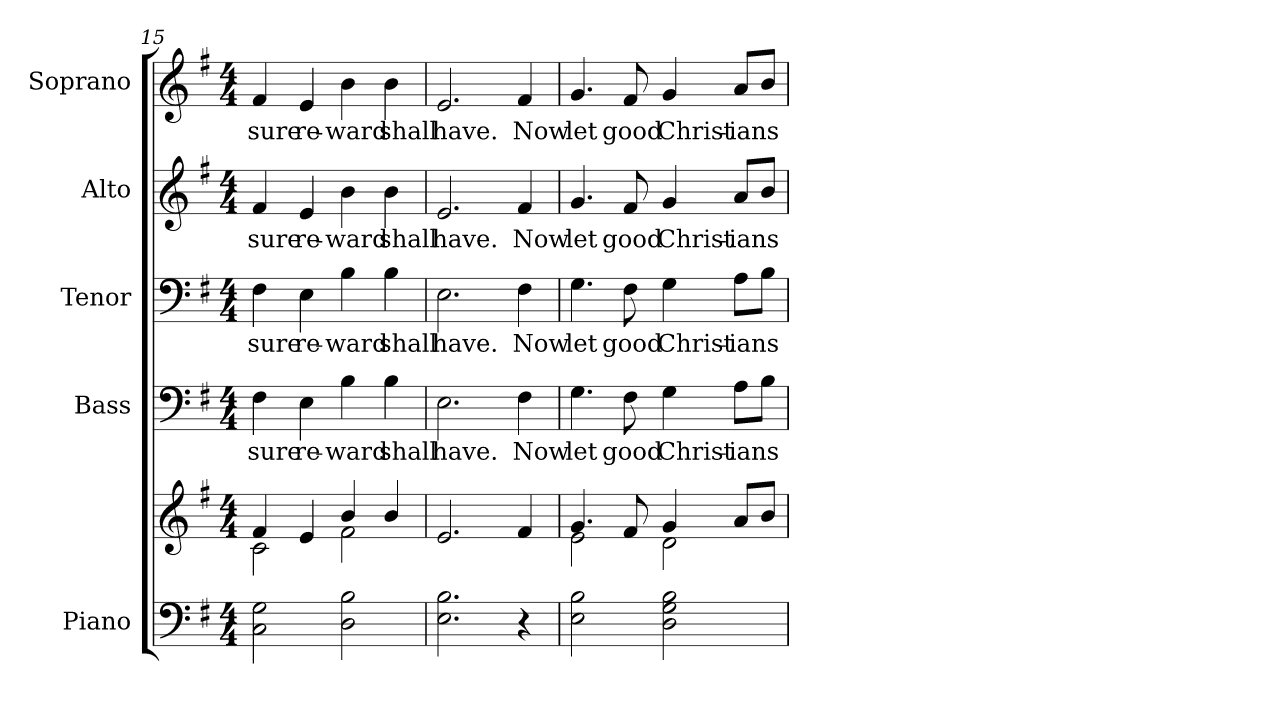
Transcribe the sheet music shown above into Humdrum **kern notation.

**kern	**kern	**kern	**text	**kern	**text	**kern	**text	**kern	**text
*part5	*part5	*part4	*part4	*part3	*part3	*part2	*part2	*part1	*part1
*staff6	*staff5	*staff4	*staff4	*staff3	*staff3	*staff2	*staff2	*staff1	*staff1
*I"Piano	*	*I"Bass	*	*I"Tenor	*	*I"Alto	*	*I"Soprano	*
*I'Pno.	*	*I'B.	*	*I'T.	*	*I'A.	*	*I'S.	*
*clefF4	*clefG2	*clefF4	*	*clefF4	*	*clefG2	*	*clefG2	*
*k[f#]	*k[f#]	*k[f#]	*	*k[f#]	*	*k[f#]	*	*k[f#]	*
*G:	*G:	*G:	*	*G:	*	*G:	*	*G:	*
*M4/4	*M4/4	*M4/4	*	*M4/4	*	*M4/4	*	*M4/4	*
=15	=15	=15	=15	=15	=15	=15	=15	=15	=15
*	*^	*	*	*	*	*	*	*	*
!	!	!	!	!LO:LY:b:color=#000000	!	!	!	!	!	!
!	!	!	!	!	!	!LO:LY:b:color=#000000	!	!	!	!
!	!	!	!	!	!	!	!	!LO:LY:b:color=#000000	!	!
!	!	!	!	!	!	!	!	!	!	!LO:LY:b:color=#000000
2Ci\ 2Gi	4f#i/	2ci\	4F#i\	sure	4F#i\	sure	4f#i/	sure	4f#i/	sure
!	!	!	!	!LO:LY:b:color=#000000	!	!	!	!	!	!
!	!	!	!	!	!	!LO:LY:b:color=#000000	!	!	!	!
!	!	!	!	!	!	!	!	!LO:LY:b:color=#000000	!	!
!	!	!	!	!	!	!	!	!	!	!LO:LY:b:color=#000000
.	4ei/	.	4Ei\	re-	4Ei\	re-	4ei/	re-	4ei/	re-
!	!	!	!	!LO:LY:b:color=#000000	!	!	!	!	!	!
!	!	!	!	!	!	!LO:LY:b:color=#000000	!	!	!	!
!	!	!	!	!	!	!	!	!LO:LY:b:color=#000000	!	!
!	!	!	!	!	!	!	!	!	!	!LO:LY:b:color=#000000
2Di\ 2Bi	4bi/	2f#i\	4Bi\	-ward	4Bi\	-ward	4bi\	-ward	4bi\	-ward
!	!	!	!	!LO:LY:b:color=#000000	!	!	!	!	!	!
!	!	!	!	!	!	!LO:LY:b:color=#000000	!	!	!	!
!	!	!	!	!	!	!	!	!LO:LY:b:color=#000000	!	!
!	!	!	!	!	!	!	!	!	!	!LO:LY:b:color=#000000
.	4bi/	.	4Bi\	shall	4Bi\	shall	4bi\	shall	4bi\	shall
*	*v	*v	*	*	*	*	*	*	*	*
!!LO:PB:g=z
=16	=16	=16	=16	=16	=16	=16	=16	=16	=16
!	!	!	!LO:LY:b:color=#000000	!	!	!	!	!	!
!	!	!	!	!	!LO:LY:b:color=#000000	!	!	!	!
!	!	!	!	!	!	!	!LO:LY:b:color=#000000	!	!
!	!	!	!	!	!	!	!	!	!LO:LY:b:color=#000000
2.Ei\ 2.Bi	2.ei/	2.Ei\	have.	2.Ei\	have.	2.ei/	have.	2.ei/	have.
!	!	!	!LO:LY:b:color=#000000	!	!	!	!	!	!
!	!	!	!	!	!LO:LY:b:color=#000000	!	!	!	!
!	!	!	!	!	!	!	!LO:LY:b:color=#000000	!	!
!	!	!	!	!	!	!	!	!	!LO:LY:b:color=#000000
4r	4f#i/	4F#i\	Now	4F#i\	Now	4f#i/	Now	4f#i/	Now
=17	=17	=17	=17	=17	=17	=17	=17	=17	=17
*	*^	*	*	*	*	*	*	*	*
!	!	!	!	!LO:LY:b:color=#000000	!	!	!	!	!	!
!	!	!	!	!	!	!LO:LY:b:color=#000000	!	!	!	!
!	!	!	!	!	!	!	!	!LO:LY:b:color=#000000	!	!
!	!	!	!	!	!	!	!	!	!	!LO:LY:b:color=#000000
2Ei\ 2Bi	4.gi/	2ei\	4.Gi\	let	4.Gi\	let	4.gi/	let	4.gi/	let
!	!	!	!	!LO:LY:b:color=#000000	!	!	!	!	!	!
!	!	!	!	!	!	!LO:LY:b:color=#000000	!	!	!	!
!	!	!	!	!	!	!	!	!LO:LY:b:color=#000000	!	!
!	!	!	!	!	!	!	!	!	!	!LO:LY:b:color=#000000
.	8f#i/	.	8F#i\	good	8F#i\	good	8f#i/	good	8f#i/	good
!	!	!	!	!LO:LY:b:color=#000000	!	!	!	!	!	!
!	!	!	!	!	!	!LO:LY:b:color=#000000	!	!	!	!
!	!	!	!	!	!	!	!	!LO:LY:b:color=#000000	!	!
!	!	!	!	!	!	!	!	!	!	!LO:LY:b:color=#000000
2Di\ 2Gi 2Bi	4gi/	2di\	4Gi\	Christ-	4Gi\	Christ-	4gi/	Christ-	4gi/	Christ-
!	!	!	!	!LO:LY:b:color=#000000	!	!	!	!	!	!
!	!	!	!	!	!	!LO:LY:b:color=#000000	!	!	!	!
!	!	!	!	!	!	!	!	!LO:LY:b:color=#000000	!	!
!	!	!	!	!	!	!	!	!	!	!LO:LY:b:color=#000000
.	8ai/L	.	8Ai\L	-ians	8Ai\L	-ians	8ai/L	-ians	8ai/L	-ians
.	8bi/J	.	8Bi\J	.	8Bi\J	.	8bi/J	.	8bi/J	.
*	*v	*v	*	*	*	*	*	*	*	*
=	=	=	=	=	=	=	=	=	=
*-	*-	*-	*-	*-	*-	*-	*-	*-	*-
